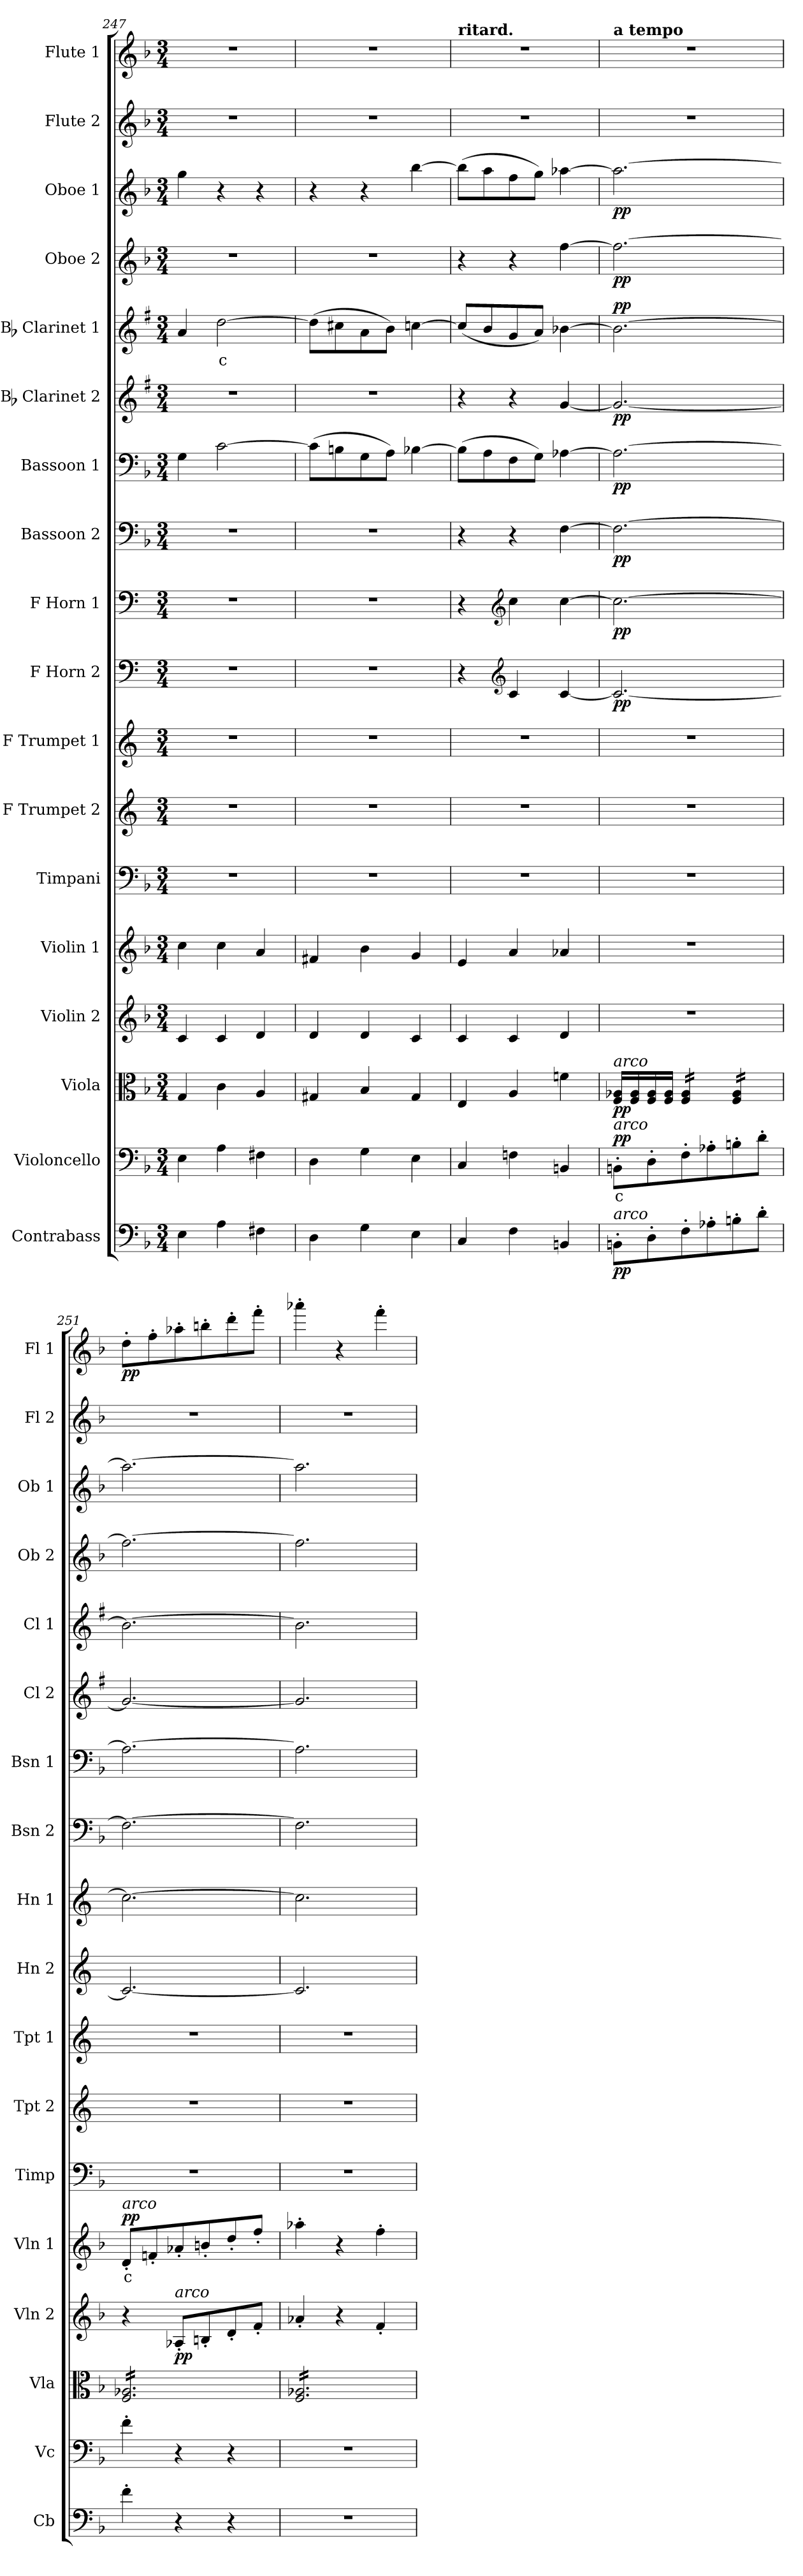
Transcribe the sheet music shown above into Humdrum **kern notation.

**kern	**dynam	**kern	**text	**dynam	**kern	**dynam	**kern	**dynam	**kern	**text	**dynam	**kern	**kern	**kern	**kern	**dynam	**kern	**dynam	**kern	**dynam	**kern	**dynam	**kern	**dynam	**kern	**text	**dynam	**kern	**dynam	**kern	**dynam	**kern	**kern	**dynam
*part18	*part18	*part17	*part17	*part17	*part16	*part16	*part15	*part15	*part14	*part14	*part14	*part13	*part12	*part11	*part10	*part10	*part9	*part9	*part8	*part8	*part7	*part7	*part6	*part6	*part5	*part5	*part5	*part4	*part4	*part3	*part3	*part2	*part1	*part1
*staff18	*staff18	*staff17	*staff17	*staff17	*staff16	*staff16	*staff15	*staff15	*staff14	*staff14	*staff14	*staff13	*staff12	*staff11	*staff10	*staff10	*staff9	*staff9	*staff8	*staff8	*staff7	*staff7	*staff6	*staff6	*staff5	*staff5	*staff5	*staff4	*staff4	*staff3	*staff3	*staff2	*staff1	*staff1
*I"Contrabass	*	*I"Violoncello	*	*	*I"Viola	*	*I"Violin 2	*	*I"Violin 1	*	*	*I"Timpani	*I"F Trumpet 2	*I"F Trumpet 1	*I"F Horn 2	*	*I"F Horn 1	*	*I"Bassoon 2	*	*I"Bassoon 1	*	*I"Bb Clarinet 2	*	*I"Bb Clarinet 1	*	*	*I"Oboe 2	*	*I"Oboe 1	*	*I"Flute 2	*I"Flute 1	*
*I'Cb	*	*I'Vc	*	*	*I'Vla	*	*I'Vln 2	*	*I'Vln 1	*	*	*I'Timp	*I'Tpt 2	*I'Tpt 1	*I'Hn 2	*	*I'Hn 1	*	*I'Bsn 2	*	*I'Bsn 1	*	*I'Cl 2	*	*I'Cl 1	*	*	*I'Ob 2	*	*I'Ob 1	*	*I'Fl 2	*I'Fl 1	*
*clefF4	*	*clefF4	*	*	*clefC3	*	*clefG2	*	*clefG2	*	*	*clefF4	*clefG2	*clefG2	*clefF4	*	*clefF4	*	*clefF4	*	*clefF4	*	*clefG2	*	*clefG2	*	*	*clefG2	*	*clefG2	*	*clefG2	*clefG2	*
*ITrd7c12	*	*	*	*	*	*	*	*	*	*	*	*	*ITrd-3c-5	*ITrd-3c-5	*ITrd4c7	*	*ITrd4c7	*	*	*	*	*	*ITrd1c2	*	*ITrd1c2	*	*	*	*	*	*	*	*	*
*k[b-]	*	*k[b-]	*	*	*k[b-]	*	*k[b-]	*	*k[b-]	*	*	*k[b-]	*k[b-]	*k[b-]	*k[b-]	*	*k[b-]	*	*k[b-]	*	*k[b-]	*	*k[b-]	*	*k[b-]	*	*	*k[b-]	*	*k[b-]	*	*k[b-]	*k[b-]	*
*M3/4	*	*M3/4	*	*	*M3/4	*	*M3/4	*	*M3/4	*	*	*M3/4	*M3/4	*M3/4	*M3/4	*	*M3/4	*	*M3/4	*	*M3/4	*	*M3/4	*	*M3/4	*	*	*M3/4	*	*M3/4	*	*M3/4	*M3/4	*
=247	=247	=247	=247	=247	=247	=247	=247	=247	=247	=247	=247	=247	=247	=247	=247	=247	=247	=247	=247	=247	=247	=247	=247	=247	=247	=247	=247	=247	=247	=247	=247	=247	=247	=247
4EE\	.	4E\	.	.	4G/	.	4c/	.	4cc\	.	.	2.r	2.r	2.r	2.r	.	2.r	.	2.r	.	4G\	.	2.r	.	4g/	.	.	2.r	.	4gg\	.	2.r	2.r	.
!	!	!	!	!	!	!	!	!	!	!	!	!	!	!	!	!	!	!	!	!	!	!	!	!	!	!LO:LY:b:color=#FF0000	!	!	!	!	!	!	!	!
4AA\	.	4A\	.	.	4c\	.	4c/	.	4cc\	.	.	.	.	.	.	.	.	.	.	.	[2c\	.	.	.	[2cc\	c	.	.	.	4r	.	.	.	.
4FF#X\	.	4F#X\	.	.	4A/	.	4d/	.	4a/	.	.	.	.	.	.	.	.	.	.	.	.	.	.	.	.	.	.	.	.	4r	.	.	.	.
!!LO:PB:g=z
=248	=248	=248	=248	=248	=248	=248	=248	=248	=248	=248	=248	=248	=248	=248	=248	=248	=248	=248	=248	=248	=248	=248	=248	=248	=248	=248	=248	=248	=248	=248	=248	=248	=248	=248
4DD\	.	4D\	.	.	4G#X/	.	4d/	.	4f#X/	.	.	2.r	2.r	2.r	2.r	.	2.r	.	2.r	.	(8c\L]	.	2.r	.	(8cc\L]	.	.	2.r	.	4r	.	2.r	2.r	.
.	.	.	.	.	.	.	.	.	.	.	.	.	.	.	.	.	.	.	.	.	8Bn\	.	.	.	8bn\	.	.	.	.	.	.	.	.	.
4GG\	.	4G\	.	.	4B-/	.	4d/	.	4b-\	.	.	.	.	.	.	.	.	.	.	.	8G\	.	.	.	8g\	.	.	.	.	4r	.	.	.	.
.	.	.	.	.	.	.	.	.	.	.	.	.	.	.	.	.	.	.	.	.	8A\J)	.	.	.	8a\J)	.	.	.	.	.	.	.	.	.
4EE\	.	4E\	.	.	4G#/	.	4c/	.	4g/	.	.	.	.	.	.	.	.	.	.	.	[4B-X\	.	.	.	[4b-X\	.	.	.	.	[4bb-\	.	.	.	.
=249	=249	=249	=249	=249	=249	=249	=249	=249	=249	=249	=249	=249	=249	=249	=249	=249	=249	=249	=249	=249	=249	=249	=249	=249	=249	=249	=249	=249	=249	=249	=249	=249	=249	=249
!	!	!	!	!	!	!	!	!	!	!	!	!	!	!	!	!	!	!	!	!	!	!	!	!	!	!	!	!	!	!	!	!	!LO:TX:a:B:t=ritard.	!
4CC/	.	4C/	.	.	4E/	.	4c/	.	4e/	.	.	2.r	2.r	2.r	4r	.	4r	.	4r	.	(8B-\L]	.	4r	.	(8b-/L]	.	.	4r	.	(8bb-\L]	.	2.r	2.r	.
.	.	.	.	.	.	.	.	.	.	.	.	.	.	.	.	.	.	.	.	.	8A\	.	.	.	8a/	.	.	.	.	8aa\	.	.	.	.
*	*	*	*	*	*	*	*	*	*	*	*	*	*	*	*clefG2	*	*clefG2	*	*	*	*	*	*	*	*	*	*	*	*	*	*	*	*	*
4FF\	.	4Fn\	.	.	4A/	.	4c/	.	4a/	.	.	.	.	.	4F/	.	4f\	.	4r	.	8F\	.	4r	.	8f/	.	.	4r	.	8ff\	.	.	.	.
.	.	.	.	.	.	.	.	.	.	.	.	.	.	.	.	.	.	.	.	.	8G\J)	.	.	.	8g/J)	.	.	.	.	8gg\J)	.	.	.	.
4BBBn/	.	4BBn/	.	.	4fn\	.	4d/	.	4a-X/	.	.	.	.	.	[4F/	.	[4f\	.	[4F\	.	[4A-X\	.	[4f/	.	[4a-X\	.	.	[4ff\	.	[4aa-X\	.	.	.	.
=250	=250	=250	=250	=250	=250	=250	=250	=250	=250	=250	=250	=250	=250	=250	=250	=250	=250	=250	=250	=250	=250	=250	=250	=250	=250	=250	=250	=250	=250	=250	=250	=250	=250	=250
!	!	!	!	!	!	!	!	!	!	!	!	!	!	!	!	!	!	!	!	!	!	!	!	!	!	!	!	!	!	!	!	!	!LO:TX:a:B:t=a tempo	!
!	!	!	!	!	!LO:TX:i:t=arco	!	!	!	!	!	!	!	!	!	!	!	!	!	!	!	!	!	!	!	!	!	!	!	!	!	!	!	!	!
!	!	!LO:TX:i:t=arco	!	!	!	!	!	!	!	!	!	!	!	!	!	!	!	!	!	!	!	!	!	!	!	!	!	!	!	!	!	!	!	!
!LO:TX:i:t=arco	!	!	!	!	!	!	!	!	!	!	!	!	!	!	!	!	!	!	!	!	!	!	!	!	!	!	!	!	!	!	!	!	!	!
!	!LO:DY:b	!	!LO:LY:b:color=#FF0000	!LO:DY:b	!	!LO:DY:b	!	!	!	!	!	!	!	!	!	!LO:DY:b	!	!LO:DY:b	!	!LO:DY:b	!	!LO:DY:b	!	!LO:DY:b	!	!	!LO:DY:b	!	!LO:DY:b	!	!LO:DY:b	!	!	!
8BBBn'\L	pp	8BBn'\L	c	pp	16F/ 16A-X/LL	pp	2.r	.	2.r	.	.	2.r	2.r	2.r	2.F/_	pp	2.f\_	pp	2.F\_	pp	2.A-\_	pp	2.f/_	pp	2.a-\_	.	pp	2.ff\_	pp	2.aa-\_	pp	2.r	2.r	.
.	.	.	.	.	16F/ 16A-/	.	.	.	.	.	.	.	.	.	.	.	.	.	.	.	.	.	.	.	.	.	.	.	.	.	.	.	.	.
8DD'\	.	8D'\	.	.	16F/ 16A-/	.	.	.	.	.	.	.	.	.	.	.	.	.	.	.	.	.	.	.	.	.	.	.	.	.	.	.	.	.
.	.	.	.	.	16F/ 16A-/JJ	.	.	.	.	.	.	.	.	.	.	.	.	.	.	.	.	.	.	.	.	.	.	.	.	.	.	.	.	.
*	*	*	*	*	*tremolo	*	*	*	*	*	*	*	*	*	*	*	*	*	*	*	*	*	*	*	*	*	*	*	*	*	*	*	*	*
8FF'\	.	8F'\	.	.	16F/ 16A-/LL	.	.	.	.	.	.	.	.	.	.	.	.	.	.	.	.	.	.	.	.	.	.	.	.	.	.	.	.	.
.	.	.	.	.	16F/ 16A-/	.	.	.	.	.	.	.	.	.	.	.	.	.	.	.	.	.	.	.	.	.	.	.	.	.	.	.	.	.
8AA-X'\	.	8A-X'\	.	.	16F/ 16A-/	.	.	.	.	.	.	.	.	.	.	.	.	.	.	.	.	.	.	.	.	.	.	.	.	.	.	.	.	.
.	.	.	.	.	16F/ 16A-/JJ	.	.	.	.	.	.	.	.	.	.	.	.	.	.	.	.	.	.	.	.	.	.	.	.	.	.	.	.	.
8BBn'\	.	8Bn'\	.	.	16F/ 16A-/LL	.	.	.	.	.	.	.	.	.	.	.	.	.	.	.	.	.	.	.	.	.	.	.	.	.	.	.	.	.
.	.	.	.	.	16F/ 16A-/	.	.	.	.	.	.	.	.	.	.	.	.	.	.	.	.	.	.	.	.	.	.	.	.	.	.	.	.	.
8D'\J	.	8d'\J	.	.	16F/ 16A-/	.	.	.	.	.	.	.	.	.	.	.	.	.	.	.	.	.	.	.	.	.	.	.	.	.	.	.	.	.
.	.	.	.	.	16F/ 16A-/JJ	.	.	.	.	.	.	.	.	.	.	.	.	.	.	.	.	.	.	.	.	.	.	.	.	.	.	.	.	.
=251	=251	=251	=251	=251	=251	=251	=251	=251	=251	=251	=251	=251	=251	=251	=251	=251	=251	=251	=251	=251	=251	=251	=251	=251	=251	=251	=251	=251	=251	=251	=251	=251	=251	=251
!	!	!	!	!	!	!	!	!	!LO:TX:a:i:t=arco	!	!	!	!	!	!	!	!	!	!	!	!	!	!	!	!	!	!	!	!	!	!	!	!	!
!	!	!	!	!	!	!	!	!	!	!LO:LY:b:color=#FF0000	!LO:DY:b	!	!	!	!	!	!	!	!	!	!	!	!	!	!	!	!	!	!	!	!	!	!	!LO:DY:b
4F'\	.	4f'\	.	.	16F/ 16A-X/LL	.	4r	.	8d'/L	c	pp	2.r	2.r	2.r	2.F/_	.	2.f\_	.	2.F\_	.	2.A-\_	.	2.f/_	.	2.a-\_	.	.	2.ff\_	.	2.aa-\_	.	2.r	8dd'\L	pp
.	.	.	.	.	16F/ 16A-X/	.	.	.	.	.	.	.	.	.	.	.	.	.	.	.	.	.	.	.	.	.	.	.	.	.	.	.	.	.
.	.	.	.	.	16F/ 16A-X/	.	.	.	8fn'/	.	.	.	.	.	.	.	.	.	.	.	.	.	.	.	.	.	.	.	.	.	.	.	8ff'\	.
.	.	.	.	.	16F/ 16A-X/	.	.	.	.	.	.	.	.	.	.	.	.	.	.	.	.	.	.	.	.	.	.	.	.	.	.	.	.	.
!	!	!	!	!	!	!	!LO:TX:i:t=arco	!	!	!	!	!	!	!	!	!	!	!	!	!	!	!	!	!	!	!	!	!	!	!	!	!	!	!
!	!	!	!	!	!	!	!	!LO:DY:b	!	!	!	!	!	!	!	!	!	!	!	!	!	!	!	!	!	!	!	!	!	!	!	!	!	!
4r	.	4r	.	.	16F/ 16A-X/	.	8A-X'/L	pp	8a-X'/	.	.	.	.	.	.	.	.	.	.	.	.	.	.	.	.	.	.	.	.	.	.	.	8aa-X'\	.
.	.	.	.	.	16F/ 16A-X/	.	.	.	.	.	.	.	.	.	.	.	.	.	.	.	.	.	.	.	.	.	.	.	.	.	.	.	.	.
.	.	.	.	.	16F/ 16A-X/	.	8Bn'/	.	8bn'/	.	.	.	.	.	.	.	.	.	.	.	.	.	.	.	.	.	.	.	.	.	.	.	8bbn'\	.
.	.	.	.	.	16F/ 16A-X/	.	.	.	.	.	.	.	.	.	.	.	.	.	.	.	.	.	.	.	.	.	.	.	.	.	.	.	.	.
4r	.	4r	.	.	16F/ 16A-X/	.	8d'/	.	8dd'/	.	.	.	.	.	.	.	.	.	.	.	.	.	.	.	.	.	.	.	.	.	.	.	8ddd'\	.
.	.	.	.	.	16F/ 16A-X/	.	.	.	.	.	.	.	.	.	.	.	.	.	.	.	.	.	.	.	.	.	.	.	.	.	.	.	.	.
.	.	.	.	.	16F/ 16A-X/	.	8f'/J	.	8ff'/J	.	.	.	.	.	.	.	.	.	.	.	.	.	.	.	.	.	.	.	.	.	.	.	8fff'\J	.
.	.	.	.	.	16F/ 16A-X/JJ	.	.	.	.	.	.	.	.	.	.	.	.	.	.	.	.	.	.	.	.	.	.	.	.	.	.	.	.	.
=252	=252	=252	=252	=252	=252	=252	=252	=252	=252	=252	=252	=252	=252	=252	=252	=252	=252	=252	=252	=252	=252	=252	=252	=252	=252	=252	=252	=252	=252	=252	=252	=252	=252	=252
2.r	.	2.r	.	.	16F/ 16A-X/LL	.	4a-X'/	.	4aa-X'\	.	.	2.r	2.r	2.r	2.F/]	.	2.f\]	.	2.F\]	.	2.A-\]	.	2.f/]	.	2.a-\]	.	.	2.ff\]	.	2.aa-\]	.	2.r	4aaa-X'\	.
.	.	.	.	.	16F/ 16A-X/	.	.	.	.	.	.	.	.	.	.	.	.	.	.	.	.	.	.	.	.	.	.	.	.	.	.	.	.	.
.	.	.	.	.	16F/ 16A-X/	.	.	.	.	.	.	.	.	.	.	.	.	.	.	.	.	.	.	.	.	.	.	.	.	.	.	.	.	.
.	.	.	.	.	16F/ 16A-X/	.	.	.	.	.	.	.	.	.	.	.	.	.	.	.	.	.	.	.	.	.	.	.	.	.	.	.	.	.
.	.	.	.	.	16F/ 16A-X/	.	4r	.	4r	.	.	.	.	.	.	.	.	.	.	.	.	.	.	.	.	.	.	.	.	.	.	.	4r	.
.	.	.	.	.	16F/ 16A-X/	.	.	.	.	.	.	.	.	.	.	.	.	.	.	.	.	.	.	.	.	.	.	.	.	.	.	.	.	.
.	.	.	.	.	16F/ 16A-X/	.	.	.	.	.	.	.	.	.	.	.	.	.	.	.	.	.	.	.	.	.	.	.	.	.	.	.	.	.
.	.	.	.	.	16F/ 16A-X/	.	.	.	.	.	.	.	.	.	.	.	.	.	.	.	.	.	.	.	.	.	.	.	.	.	.	.	.	.
.	.	.	.	.	16F/ 16A-X/	.	4f'/	.	4ff'\	.	.	.	.	.	.	.	.	.	.	.	.	.	.	.	.	.	.	.	.	.	.	.	4fff'\	.
.	.	.	.	.	16F/ 16A-X/	.	.	.	.	.	.	.	.	.	.	.	.	.	.	.	.	.	.	.	.	.	.	.	.	.	.	.	.	.
.	.	.	.	.	16F/ 16A-X/	.	.	.	.	.	.	.	.	.	.	.	.	.	.	.	.	.	.	.	.	.	.	.	.	.	.	.	.	.
.	.	.	.	.	16F/ 16A-X/JJ	.	.	.	.	.	.	.	.	.	.	.	.	.	.	.	.	.	.	.	.	.	.	.	.	.	.	.	.	.
*	*	*	*	*	*Xtremolo	*	*	*	*	*	*	*	*	*	*	*	*	*	*	*	*	*	*	*	*	*	*	*	*	*	*	*	*	*
=	=	=	=	=	=	=	=	=	=	=	=	=	=	=	=	=	=	=	=	=	=	=	=	=	=	=	=	=	=	=	=	=	=	=
*-	*-	*-	*-	*-	*-	*-	*-	*-	*-	*-	*-	*-	*-	*-	*-	*-	*-	*-	*-	*-	*-	*-	*-	*-	*-	*-	*-	*-	*-	*-	*-	*-	*-	*-
